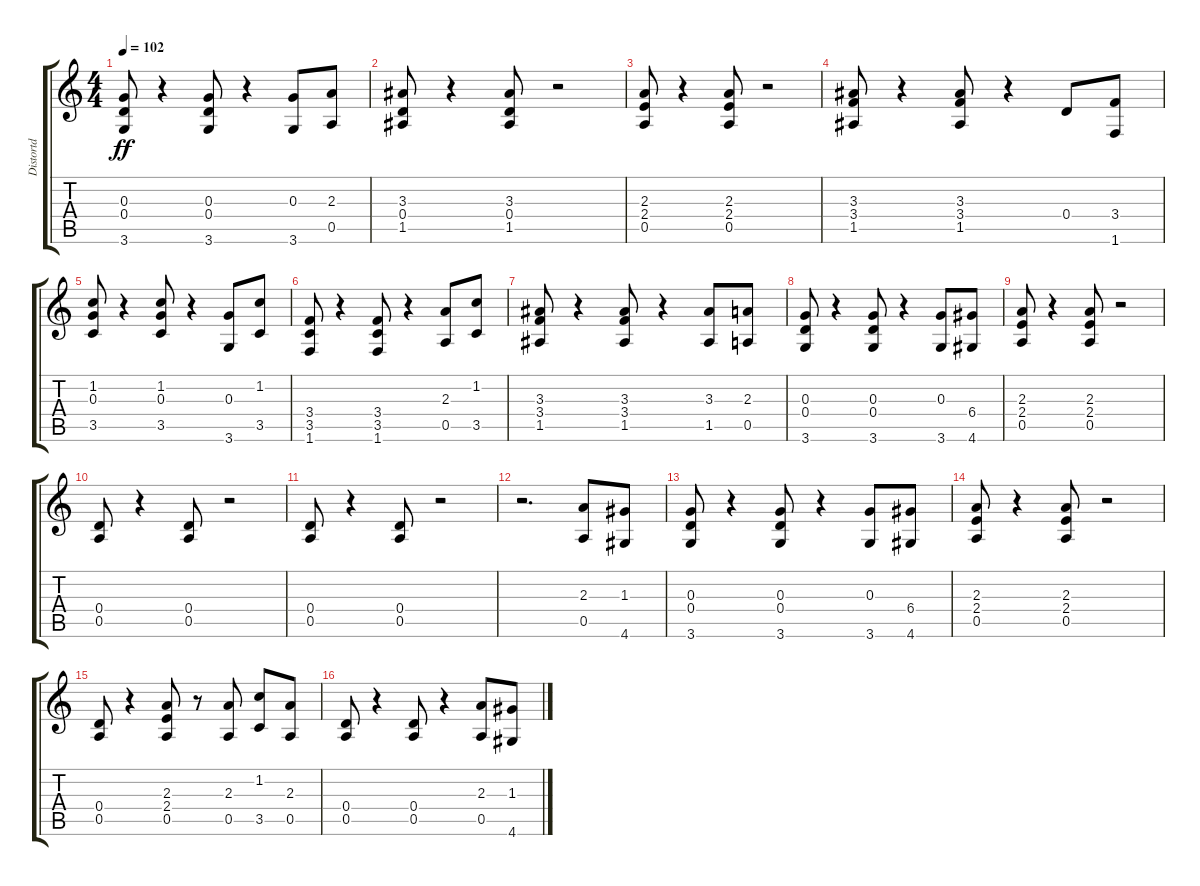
\track ("Distortd" "Distortd") {instrument distortionguitar}
\staff {score tabs}
\tuning (E4 B3 G3 D3 A2 E2) {hide}
\ts (4 4)
\tempo 102
\clef g2
\ks c
(0.3 0.4 3.6).8{dy ff} r.4 (0.3 0.4 3.6).8 r.4 (0.3 3.6).8 (2.3 0.5).8 |
(3.3 0.4 1.5).8 r.4 (3.3 0.4 1.5).8 r.2 |
(2.3 2.4 0.5).8 r.4 (2.3 2.4 0.5).8 r.2 |
(3.3 3.4 1.5).8 r.4 (3.3 3.4 1.5).8 r.4 0.4.8 (3.4 1.6).8 |
(1.2 0.3 3.5).8 r.4 (1.2 0.3 3.5).8 r.4 (0.3 3.6).8 (1.2 3.5).8 |
(3.4 3.5 1.6).8 r.4 (3.4 3.5 1.6).8 r.4 (2.3 0.5).8 (1.2 3.5).8 |
(3.3 3.4 1.5).8 r.4 (3.3 3.4 1.5).8 r.4 (3.3 1.5).8 (2.3 0.5).8 |
(0.3 0.4 3.6).8 r.4 (0.3 0.4 3.6).8 r.4 (0.3 3.6).8 (6.4 4.6).8 |
(2.3 2.4 0.5).8 r.4 (2.3 2.4 0.5).8 r.2 |
(0.4 0.5).8 r.4 (0.4 0.5).8 r.2 |
(0.4 0.5).8 r.4 (0.4 0.5).8 r.2 |
r.2{d} (2.3 0.5).8 (1.3 4.6).8 |
(0.3 0.4 3.6).8 r.4 (0.3 0.4 3.6).8 r.4 (0.3 3.6).8 (6.4 4.6).8 |
(2.3 2.4 0.5).8 r.4 (2.3 2.4 0.5).8 r.2 |
(0.4 0.5).8 r.4 (2.3 2.4 0.5).8 r.8 (2.3 0.5).8 (1.2 3.5).8 (2.3 0.5).8 |
(0.4 0.5).8 r.4 (0.4 0.5).8 r.4 (2.3 0.5).8 (1.3 4.6).8
